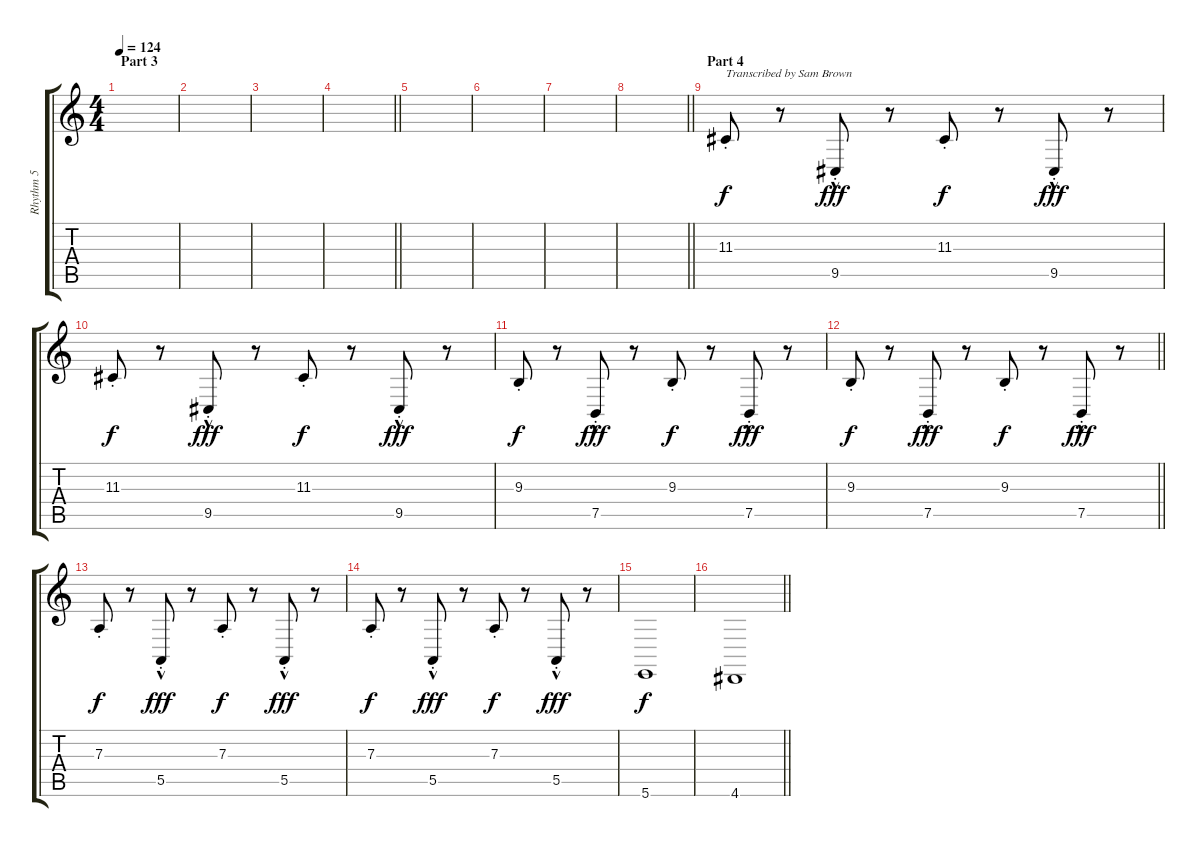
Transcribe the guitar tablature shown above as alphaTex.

\track ("Rhythm 5" "Rhythm 5") {instrument synthstrings1}
\staff {score tabs}
\tuning (B3 Gb3 D3 A2 E2 B1) {hide}
\ts (4 4)
\section ("" "Part 3")
\tempo 124
\clef g2
\ks c
|
|
|
\barLineRight lightlight
|
\section ("" "")
|
|
|
\barLineRight lightlight
|
\section ("" "Part 4")
11.3{st}.8{txt "Transcribed by Sam Brown"} r.8 9.5{hac st}.8{dy fff} r.8 11.3{st}.8{dy f} r.8 9.5{hac st}.8{dy fff} r.8 |
11.3{st}.8{dy f} r.8 9.5{hac st}.8{dy fff} r.8 11.3{st}.8{dy f} r.8 9.5{hac st}.8{dy fff} r.8 |
9.3{st}.8{dy f} r.8 7.5{hac st}.8{dy fff} r.8 9.3{st}.8{dy f} r.8 7.5{hac st}.8{dy fff} r.8 |
\barLineRight lightlight
9.3{st}.8{dy f} r.8 7.5{hac st}.8{dy fff} r.8 9.3{st}.8{dy f} r.8 7.5{hac st}.8{dy fff} r.8 |
\section ("" "")
7.3{st}.8{dy f} r.8 5.5{hac st}.8{dy fff} r.8 7.3{st}.8{dy f} r.8 5.5{hac st}.8{dy fff} r.8 |
7.3{st}.8{dy f} r.8 5.5{hac st}.8{dy fff} r.8 7.3{st}.8{dy f} r.8 5.5{hac st}.8{dy fff} r.8 |
5.6.1{dy f} |
\barLineRight lightlight
4.6.1
